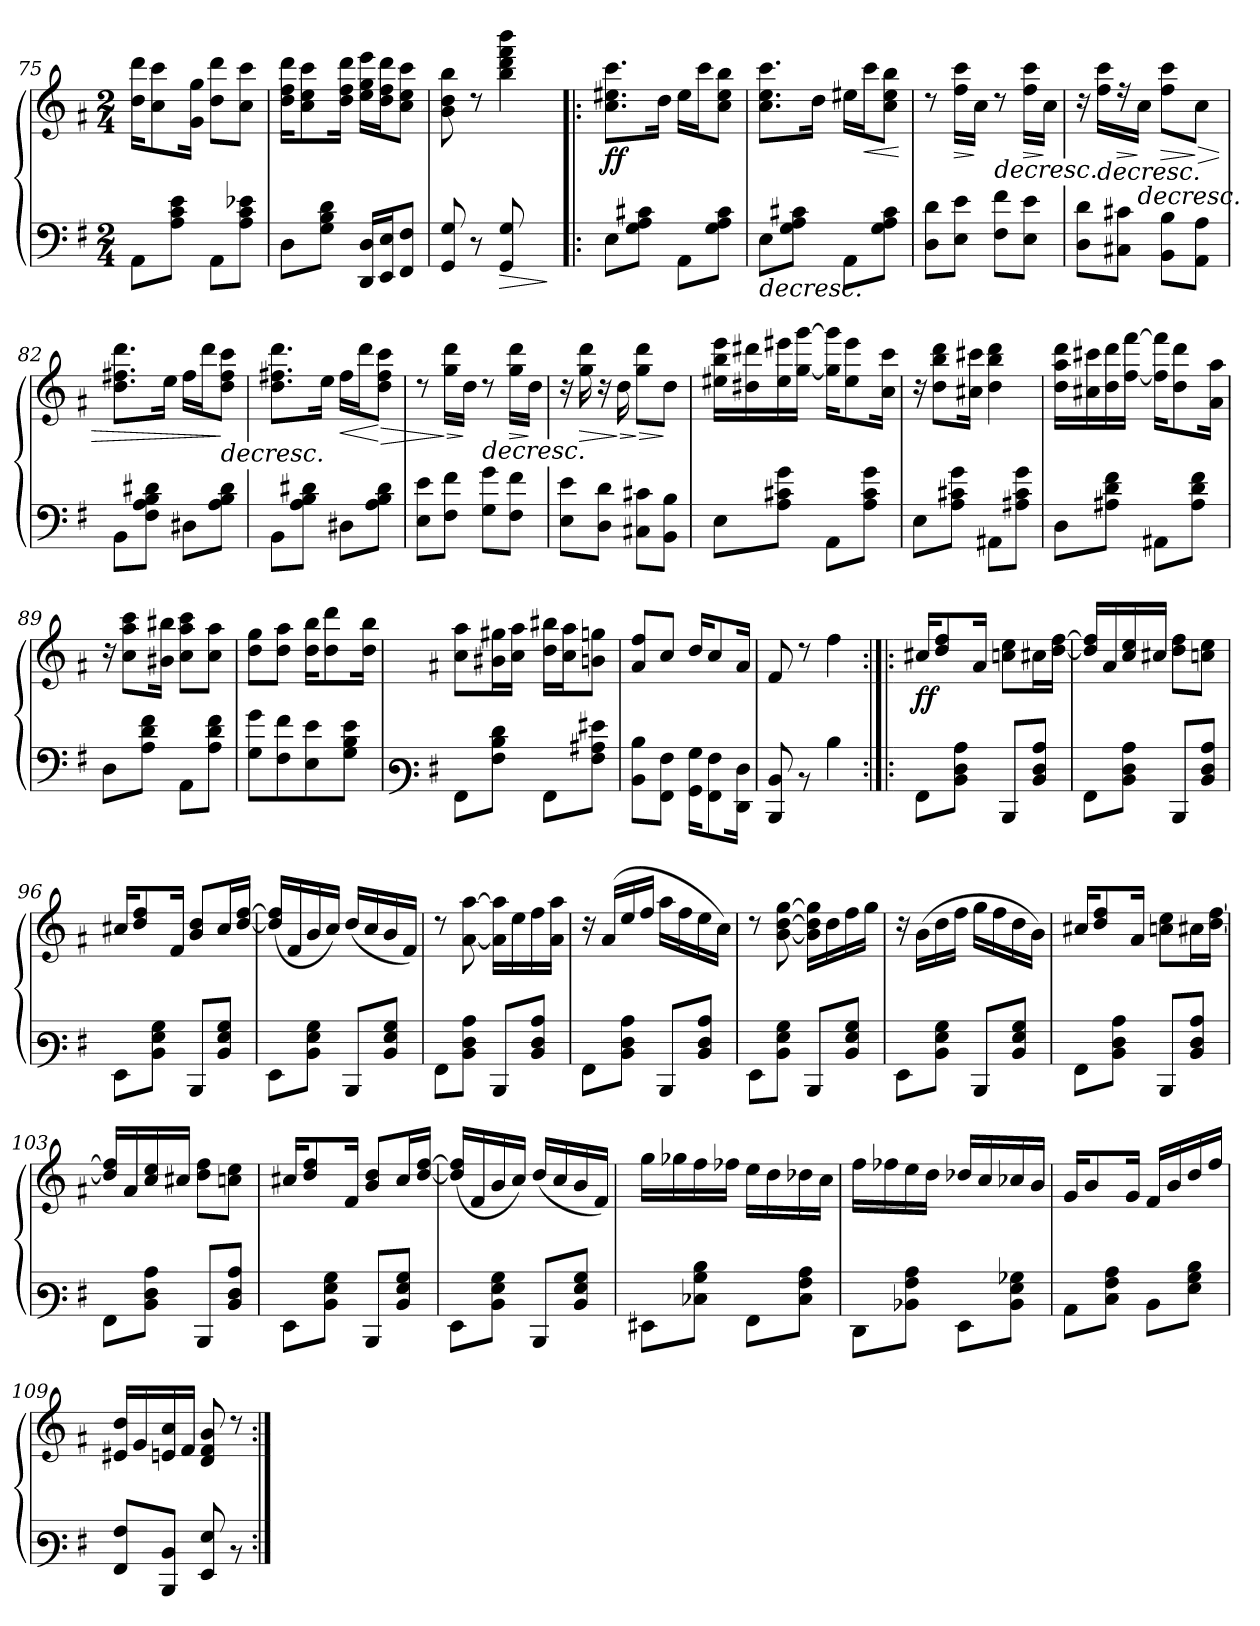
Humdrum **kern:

**kern	**kern	**dynam
*part1	*part1	*part1
*staff2	*staff1	*staff1/2
*clefF4	*clefG3	*
*k[f#]	*k[f#]	*
*M2/4	*M2/4	*
=75	=75	=75
8AA\L	16b\ 16bb\KL	.
.	8a\ 8aa\	.
8A\ 8c\ 8e\J	.	.
.	16e\ 16ee\Jk	.
8AA\L	8b\ 8bb\L	.
8A\ 8c\ 8e-X\J	8a\ 8aa\J	.
!!LO:LB:g=z
=76	=76	=76
8D\L	16b\ 16dd\ 16bb\KL	.
.	8a\ 8cc\ 8aa\	.
8G\ 8B\ 8d\J	.	.
.	16b\ 16dd\ 16bb\Jk	.
16DD/ 16D/LL	16cc\ 16ee\ 16ccc\LL	.
16EE/ 16E/J	16b\ 16dd\ 16bb\J	.
8FF#/ 8F#/J	8a\ 8cc\ 8aa\J	.
=77	=77	=77
8GG/ 8G/	8g\ 8b\ 8gg\	.
8r	8rb	.
!	!	!LO:HP:n=1:b=2
8GG/ 8G/	4gg\ 4bb\ 4ddd\ 4ggg\	] > ]
8ryy	.	.
=78!|:	=78!|:	=78!|:
!	!	!LO:DY:b
!	!	!LO:DY:n=1:b
8E\L	8.a\ 8.cc#X\ 8.aa\L	f f
8G\ 8A\ 8c#X\J	.	.
.	16b\Jk	.
8AA\L	16cc#\LL	.
.	16aa\J	.
8G\ 8A\ 8c#\J	8a\ 8cc#\ 8gg\J	.
=79	=79	=79
!	!	!LO:HP:b=2
8E\L	8.a\ 8.cc\ 8.aa\L	>
8G\ 8A\ 8c#X\J	.	.
.	16b\Jk	.
8AA\L	16cc#\LL	.
!	!	!LO:HP:b
.	16aa\J	<
8G\ 8A\ 8c#\J	8a\ 8cc#\ 8gg\J	]
.	.	[
=80	=80	=80
8D\ 8d\L	8rb	.
!	!	!LO:HP:n=1:b
!	!	!LO:HP:n=1:b
8E\ 8e\J	16dd\ 16aa\LL	] > >
.	16a\JJ	]
!	!	!LO:HP:n=1:b
8F#\ 8f#\L	8rb	] >
!	!	!LO:HP:b
8E\ 8e\J	16dd\ 16aa\LL	>
.	16a\JJ	]
!!LO:LB:g=z
=81	=81	=81
8D\ 8d\L	16ra	.
!	!	!LO:HP:n=1:b
.	16dd\ 16aa\LL	] >
!	!	!LO:HP:b
8C#X\ 8c#X\J	16rcc	>
!	!	!LO:HP:n=1:b
.	16a\JJ	] >
!	!	!LO:HP:b
8BB\ 8B\L	8dd\ 8aa\L	>
!	!	!LO:HP:n=1:b
8AA\ 8A\J	8a\J	] ] ] >
=82	=82	=82
8BB\L	8.b\ 8.dd#X\ 8.bb\L	.
8F#\ 8A\ 8B\ 8d#X\J	.	.
.	16cc\Jk	.
8D#X\L	16dd#\LL	.
.	16bb\J	.
!	!	!LO:HP:n=1:b
8A\ 8B\ 8d#\J	8b\ 8dd#\ 8aa\J	] >
=83	=83	=83
8BB\L	8.b\ 8.dd#X\ 8.bb\L	.
8A\ 8B\ 8d#X\J	.	.
.	16cc\Jk	.
!	!	!LO:HP:b
8D#X\L	16dd#\LL	<
.	16bb\J	.
!	!	!LO:HP:n=1:b
8A\ 8B\ 8d#\J	8b\ 8dd#\ 8aa\J	] [ >
=84	=84	=84
8E\ 8e\L	8rb	.
!	!	!LO:HP:n=1:b
!	!	!LO:HP:n=1:b
8F#\ 8f#\J	16ee\ 16bb\LL	] > >
.	16b\JJ	]
!	!	!LO:HP:n=1:b
8G\ 8g\L	8rb	] >
!	!	!LO:HP:b
8F#\ 8f#\J	16ee\ 16bb\LL	>
.	16b\JJ	]
=85	=85	=85
8E\ 8e\L	16ra	.
!	!	!LO:HP:n=1:b
.	16ee\ 16bb\	] >
8D\ 8d\J	16ra	.
!	!	!LO:HP:n=1:b
.	16b\	] >
!	!	!LO:HP:n=1:b
8C#X\ 8c#X\L	8ee\ 8bb\L	] >
8BB\ 8B\J	8b\J	]
!!LO:LB:g=z
=86	=86	=86
8E\L	16cc#X\ 16gg\ 16ccc\LL	.
.	16b#X\ 16bb#X\	.
8A\ 8c#X\ 8g\J	16cc#\ 16ccc#\	.
.	[<16ee\ [>16eee\JJ	.
8AA\L	16ee\] 16eee\]KL	.
.	8cc#\ 8ccc#\	.
8A\ 8c#\ 8g\J	.	.
.	16a\ 16aa\Jk	.
=87	=87	=87
8E\L	16ra	.
.	8b\ 8gg\ 8bb\L	.
8A\ 8c#X\ 8g\J	.	.
.	16a#X\ 16aa#X\Jk	.
8AA#\L	4b\ 4gg\ 4bb\	.
8A#\ 8c#\ 8g\J	.	.
=88	=88	=88
8D\L	16b\ 16ff#\ 16bb\LL	.
.	16a#X\ 16aa#X\	.
8A#\ 8d\ 8f#\J	16b\ 16bb\	.
.	[<16dd\ [>16ddd\JJ	.
8AA#\L	16dd\] 16ddd\]KL	.
.	8b\ 8bb\	.
8A#\ 8d\ 8f#\J	.	.
.	16f#\ 16ff#\Jk	.
=89	=89	=89
8D\L	16ra	.
.	8a\ 8ff#\ 8aa\L	.
8A\ 8d\ 8f#\J	.	.
.	16g#X\ 16gg#X\Jk	.
8AA\L	8a\ 8ff#\ 8aa\L	.
8A\ 8d\ 8f#\J	8a\ 8ff#\J	.
=90	=90	=90
8G\ 8g\L	8b\ 8ee\L	.
8F#\ 8f#\	8b\ 8ff#\J	.
8E\ 8e\	16b\ 16gg\KL	.
.	8b\ 8bb\	.
8G\ 8B\ 8e\J	.	.
.	16b\ 16gg\Jk	.
!!LO:PB:g=z
=91	=91	=91
*clefF3	*	*
*k[f#]	*k[f#]	*
8AA\L	8a\ 8ff#\L	.
8A\ 8d\ 8f#\J	16g#X\ 16ee#X\L	.
.	16a\ 16ff#\JJ	.
8AA\L	16b\ 16gg#\LL	.
.	16a\ 16ff#\J	.
8A\ 8c#X\ 8g#\J	8gn\ 8een\J	.
=92	=92	=92
8D\ 8d\L	8f#/ 8dd/L	.
8AA\ 8A\J	8a/J	.
16BB\ 16B\KL	16b/KL	.
8AA\ 8A\	8a/	.
16FF#\ 16F#\Jk	16f#/Jk	.
=93	=93	=93
8DD/ 8D/	8d/	.
8rD	8rb	.
4d\	4dd\	.
=94:|!|:	=94:|!|:	=94:|!|:
!	!	!LO:DY:b
!	!	!LO:DY:n=1:b
8AA\L	16a#X/KL	f f
.	8b/ 8dd/	.
8D\ 8F#\ 8c\J	.	.
.	16f#/Jk	.
8DD/L	8an\ 8cc\L	.
8D/ 8F#/ 8c/J	16a#X\L	.
.	[<16b\ [>16dd\JJ	.
=95	=95	=95
8AA\L	16b/] 16dd/]LL	.
.	16f#/	.
8D\ 8F#\ 8c\J	16a/ 16cc/	.
.	16a#X/JJ	.
8DD/L	8b\ 8dd\L	.
8D/ 8F#/ 8c/J	8an\ 8cc\J	.
!!LO:LB:g=z
=96	=96	=96
8GG\L	16a#X/KL	.
.	8b/ 8dd/	.
8D\ 8G\ 8B\J	.	.
.	16d/Jk	.
8DD/L	8g/ 8b/L	.
8D/ 8G/ 8B/J	16a#/L	.
.	[<16b/ [>16dd/JJ	.
=97	=97	=97
8GG\L	(<16b/] 16dd/]LL	.
.	16d/	.
8D\ 8G\ 8B\J	16g/	.
.	16a/JJ)	.
8DD/L	(<16b/LL	.
.	16a/	.
8D/ 8G/ 8B/J	16g/	.
.	16d/JJ)	.
=98	=98	=98
8AA\L	8rb	.
8D\ 8F#\ 8c\J	[<8f#\ [>8ff#\	.
8DD/L	16f#\] 16ff#\]LL	.
.	16cc\	.
8D/ 8F#/ 8c/J	16dd\	.
.	16f#\ 16ff#\JJ	.
=99	=99	=99
8AA\L	16ra	.
.	(>16f#/LL	.
8D\ 8F#\ 8c\J	16cc/	.
.	16dd/JJ	.
8DD/L	16ff#\LL	.
.	16dd\	.
8D/ 8F#/ 8c/J	16cc\	.
.	16a\JJ)	.
=100	=100	=100
8GG\L	8rb	.
8D\ 8G\ 8B\J	[<8g\ [<8b\ [>8ee\	.
8DD/L	16g\] 16b\] 16ee\]LL	.
.	16b\	.
8D/ 8G/ 8B/J	16dd\	.
.	16ee\JJ	.
!!LO:LB:g=z
=101	=101	=101
8GG\L	16ra	.
.	(>16g\LL	.
8D\ 8G\ 8B\J	16b\	.
.	16dd\JJ	.
8DD/L	16ee\LL	.
.	16dd\	.
8D/ 8G/ 8B/J	16b\	.
.	16g\JJ)	.
=102	=102	=102
8AA\L	16a#X/KL	.
.	8b/ 8dd/	.
8D\ 8F#\ 8c\J	.	.
.	16f#/Jk	.
8DD/L	8an\ 8cc\L	.
8D/ 8F#/ 8c/J	16a#X\L	.
.	[<16b\ [>16dd\JJ	.
=103	=103	=103
8AA\L	16b/] 16dd/]LL	.
.	16f#/	.
8D\ 8F#\ 8c\J	16a/ 16cc/	.
.	16a#X/JJ	.
8DD/L	8b\ 8dd\L	.
8D/ 8F#/ 8c/J	8an\ 8cc\J	.
=104	=104	=104
8GG\L	16a#X/KL	.
.	8b/ 8dd/	.
8D\ 8G\ 8B\J	.	.
.	16d/Jk	.
8DD/L	8g/ 8b/L	.
8D/ 8G/ 8B/J	16a#/L	.
.	[<16b/ [>16dd/JJ	.
=105	=105	=105
8GG\L	(<16b/] 16dd/]LL	.
.	16d/	.
8D\ 8G\ 8B\J	16g/	.
.	16a/JJ)	.
8DD/L	(<16b/LL	.
.	16a/	.
8D/ 8G/ 8B/J	16g/	.
.	16d/JJ)	.
!!LO:LB:g=z
=106	=106	=106
8GG#X\L	16ee\LL	.
.	16ee-X\	.
8E-\ 8B\ 8d\J	16dd\	.
.	16dd-X\JJ	.
8AA\L	16cc\LL	.
.	16b\	.
8E-\ 8A\ 8c\J	16b-X\	.
.	16a\JJ	.
=107	=107	=107
8FF#\L	16dd\LL	.
.	16dd-X\	.
8D-\ 8A\ 8c\J	16cc\	.
.	16b\JJ	.
8GG\L	16b-X/LL	.
.	16a/	.
8D-\ 8G\ 8B-\J	16a-X/	.
.	16g/JJ	.
=108	=108	=108
8C\L	16e/KL	.
.	8g/	.
8E\ 8A\ 8c\J	.	.
.	16e/Jk	.
8D\L	16d/LL	.
.	16g/	.
8G\ 8B\ 8d\J	16b/	.
.	16dd/JJ	.
=109	=109	=109
8AA/ 8A/L	16c#X/ 16b/LL	.
.	16e/	.
8DD/ 8D/J	16cn/ 16a/	.
.	16d/JJ	.
8GG/ 8G/	8B/ 8d/ 8g/	.
8rD	8rb	.
=:|!	=:|!	=:|!
*-	*-	*-
